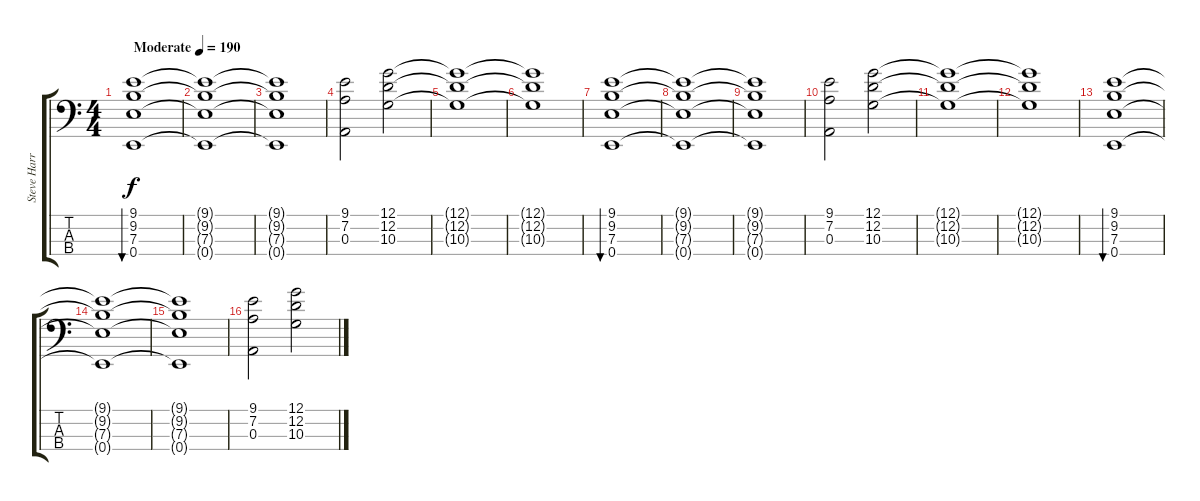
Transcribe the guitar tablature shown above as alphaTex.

\track ("Steve Harris" "Steve Harr") {instrument electricbassfinger}
\staff {score tabs}
\tuning (G2 D2 A1 E1) {hide}
\ts (4 4)
\tempo (190 "Moderate")
\clef f4
\ks c
(9.1 9.2 7.3 0.4).1{bu 60 dy f instrument electricbassfinger} |
(9.1{t} 9.2{t} 7.3{t} 0.4{t}).1 |
(9.1{t} 9.2{t} 7.3{t} 0.4{t}).1 |
(9.1 7.2 0.3).2 (12.1 12.2 10.3).2 |
(12.1{t} 12.2{t} 10.3{t}).1 |
(12.1{t} 12.2{t} 10.3{t}).1 |
(9.1 9.2 7.3 0.4).1{bu 60} |
(9.1{t} 9.2{t} 7.3{t} 0.4{t}).1 |
(9.1{t} 9.2{t} 7.3{t} 0.4{t}).1 |
(9.1 7.2 0.3).2 (12.1 12.2 10.3).2 |
(12.1{t} 12.2{t} 10.3{t}).1 |
(12.1{t} 12.2{t} 10.3{t}).1 |
(9.1 9.2 7.3 0.4).1{bu 60} |
(9.1{t} 9.2{t} 7.3{t} 0.4{t}).1 |
(9.1{t} 9.2{t} 7.3{t} 0.4{t}).1 |
(9.1 7.2 0.3).2 (12.1 12.2 10.3).2
